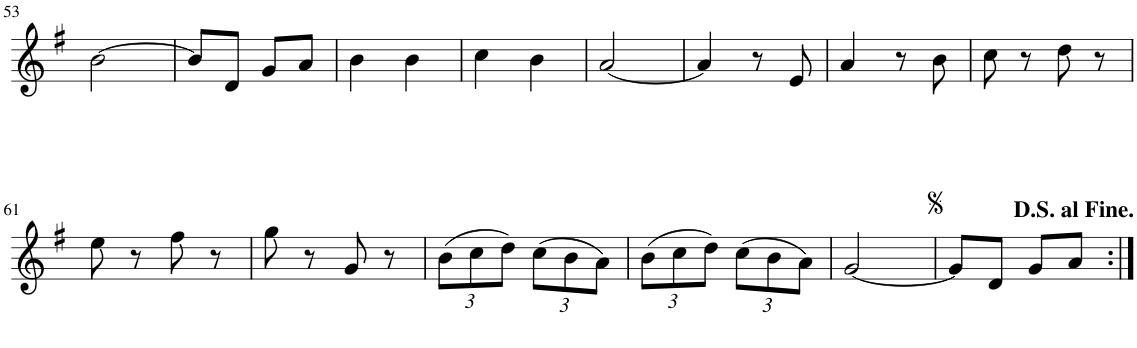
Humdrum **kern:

**kern
*part1
*staff1
*I"Piano
*I'Pno
!!LO:PB:g=z
*clefG2
*k[f#]
*G:
*M2/4
=53
[2b\
=54
8b/L]
8d/J
8g/L
8a/J
=55
4b\
4b\
=56
4cc\
4b\
=57
[2a/
=58
4a/]
8r
8e/
=59
4a/
8r
8b\
=60
8cc\
8r
8dd\
8r
!!LO:LB:g=z
=61
8ee\
8r
8ff#\
8r
=62
8gg\
8r
8g/
8r
=63
*Xbrackettup
(12b\L
12cc\
12dd\J)
(12cc\L
12b\
12a\J)
=64
(12b\L
12cc\
12dd\J)
(12cc\L
12b\
12a\J)
=65
[2g/
=66
8g/L]
8d/J
8g/L
8a/J
=:|!
*-
